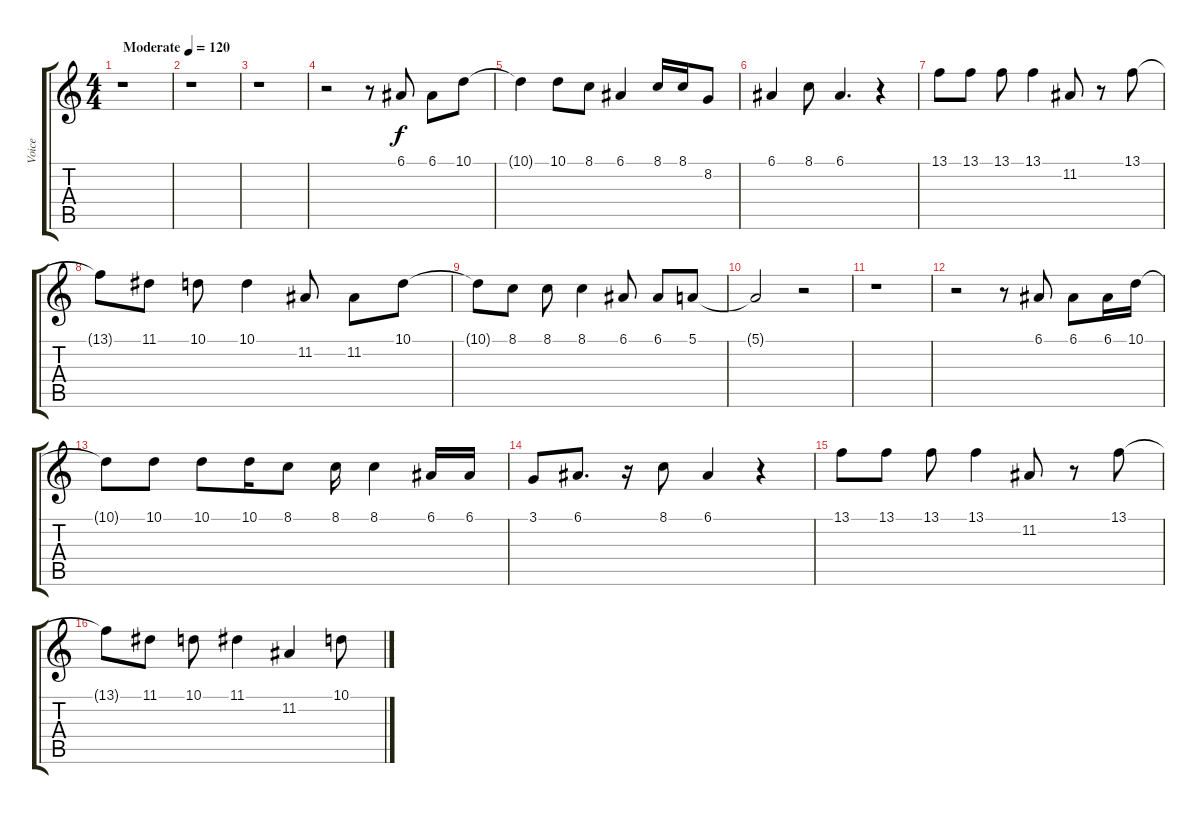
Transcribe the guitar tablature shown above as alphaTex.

\track ("Voice" "Voice") {instrument lead3calliope}
\staff {score tabs}
\tuning (E4 B3 G3 D3 A2 E2) {hide}
\ts (4 4)
\tempo (120 "Moderate")
\clef g2
\ks c
r.1{dy f instrument lead3calliope} |
r.1 |
r.1 |
r.2 r.8 6.1.8 6.1.8 10.1.8 |
10.1{t}.4 10.1.8 8.1.8 6.1.4 8.1.16 8.1.16 8.2.8 |
6.1.4 8.1.8 6.1.4{d} r.4 |
13.1.8 13.1.8 13.1.8 13.1.4 11.2.8 r.8 13.1.8 |
13.1{t}.8 11.1.8 10.1.8 10.1.4 11.2.8 11.2.8 10.1.8 |
10.1{t}.8 8.1.8 8.1.8 8.1.4 6.1.8 6.1.8 5.1.8 |
5.1{t}.2 r.2 |
r.1 |
r.2 r.8 6.1.8 6.1.8 6.1.16 10.1.16 |
10.1{t}.8 10.1.8 10.1.8 10.1.16 8.1.8 8.1.16 8.1.4 6.1.16 6.1.16 |
3.1.8 6.1.8{d} r.16 8.1.8 6.1.4 r.4 |
13.1.8 13.1.8 13.1.8 13.1.4 11.2.8 r.8 13.1.8 |
13.1{t}.8 11.1.8 10.1.8 11.1.4 11.2.4 10.1.8
